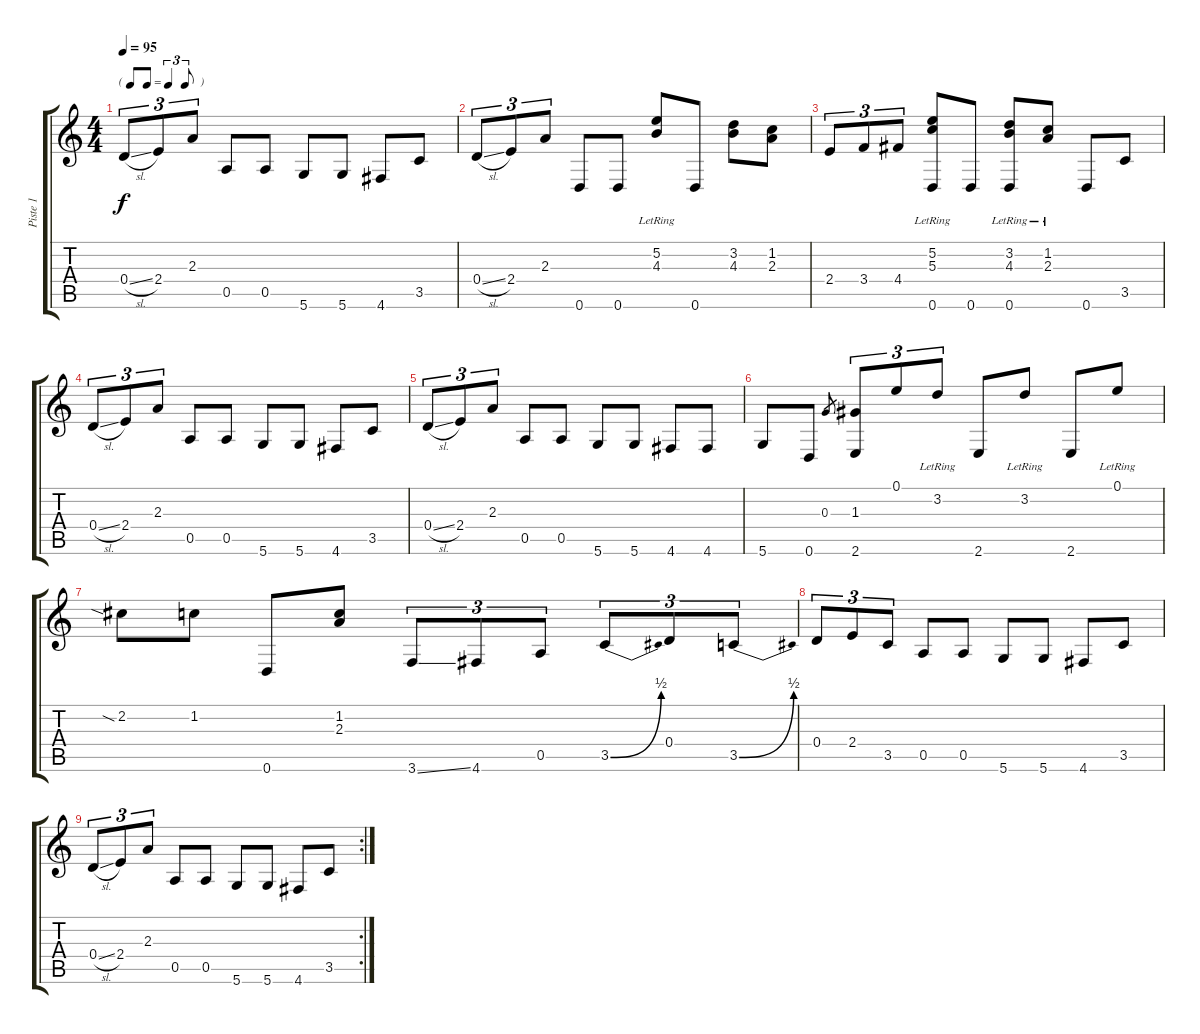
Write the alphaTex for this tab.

\track ("Piste 1" "Piste 1") {instrument acousticguitarsteel}
\staff {score tabs}
\tuning (E4 B3 G3 D3 A2 D2) {hide}
\ts (4 4)
\tf triplet8th
\tempo 95
\clef g2
\ks c
0.4{sl}.8{tu (3 2) dy f} 2.4.8{tu (3 2)} 2.3.8{tu (3 2)} 0.5.8 0.5.8 5.6.8 5.6.8 4.6.8 3.5.8 |
0.4{sl}.8{tu (3 2)} 2.4.8{tu (3 2)} 2.3.8{tu (3 2)} 0.6.8 0.6.8 (5.2{lr} 4.3{lr}).8 0.6.8 (3.2 4.3).8 (1.2 2.3).8 |
2.4.8{tu (3 2)} 3.4.8{tu (3 2)} 4.4.8{tu (3 2)} (5.2{lr} 5.3 0.6).8 0.6.8 (3.2{lr} 4.3 0.6).8 (1.2{lr} 2.3).8 0.6.8 3.5.8 |
0.4{sl}.8{tu (3 2)} 2.4.8{tu (3 2)} 2.3.8{tu (3 2)} 0.5.8 0.5.8 5.6.8 5.6.8 4.6.8 3.5.8 |
0.4{sl}.8{tu (3 2)} 2.4.8{tu (3 2)} 2.3.8{tu (3 2)} 0.5.8 0.5.8 5.6.8 5.6.8 4.6.8 4.6.8 |
5.6.8 0.6.8 0.3.8{gr} (1.3 2.6).8{tu (3 2)} 0.1.8{tu (3 2)} 3.2{lr}.8{tu (3 2)} 2.6.8 3.2{lr}.8 2.6.8 0.1{lr}.8 |
2.2{sia}.8 1.2.8 0.6.8 (1.2 2.3).8 3.6{ss}.8{tu (3 2)} 4.6.8{tu (3 2)} 0.5.8{tu (3 2)} 3.5{be (bend 0 0 60 2)}.8{tu (3 2)} 0.4.8{tu (3 2)} 3.5{be (bend 0 0 60 2)}.8{tu (3 2)} |
0.4.8{tu (3 2)} 2.4.8{tu (3 2)} 3.5.8{tu (3 2)} 0.5.8 0.5.8 5.6.8 5.6.8 4.6.8 3.5.8 |
\rc 2
0.4{sl}.8{tu (3 2)} 2.4.8{tu (3 2)} 2.3.8{tu (3 2)} 0.5.8 0.5.8 5.6.8 5.6.8 4.6.8 3.5.8
